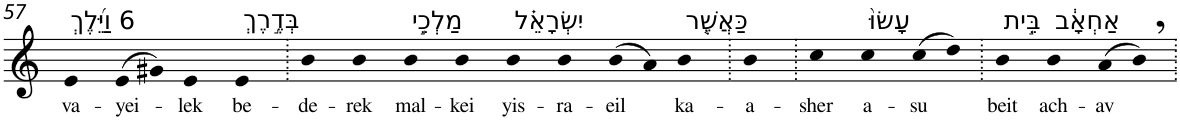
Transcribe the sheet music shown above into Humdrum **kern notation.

**kern	**text
*part1	*part1
*staff1	*staff1
*I"Piano	*
*I'Pno	*
!!LO:PB:g=z
*clefG2	*
*k[]	*
=57	=57
!LO:TX:a:t=6 וַיֵּ֜לֶךְ	!
!	!LO:LY:b
4e	va-
!	!LO:LY:b
(>8e	-yei-
8g#X)	.
!	!LO:LY:b
4e	-lek
!LO:TX:a:t=בְּדֶ֣רֶךְ	!
!	!LO:LY:b
4e	be-
=58.	=58.
!	!LO:LY:b
4b	-de-
!	!LO:LY:b
4b	-rek
!LO:TX:a:t=מַלְכֵ֣י	!
!	!LO:LY:b
4b	mal-
!	!LO:LY:b
4b	-kei
!LO:TX:a:t=יִשְׂרָאֵ֗ל	!
!	!LO:LY:b
4b	yis-
!	!LO:LY:b
4b	-ra-
!	!LO:LY:b
(>8b	-eil
8a)	.
!LO:TX:a:t=כַּאֲשֶׁ֤ר	!
!	!LO:LY:b
4b	ka-
=59.	=59.
!	!LO:LY:b
4b	-a-
=60.	=60.
!	!LO:LY:b
4cc	-sher
!LO:TX:a:t=עָשׂוּ֙	!
!	!LO:LY:b
4cc	a-
!	!LO:LY:b
(>8cc	-su
8dd)	.
=61.	=61.
!LO:TX:a:t=בֵּ֣ית	!
!	!LO:LY:b
4b	beit
!LO:TX:a:t=אַחְאָ֔ב	!
!	!LO:LY:b
4b	ach-
!	!LO:LY:b
(>8a	-av
8b,)	.
=.	=.
*-	*-
